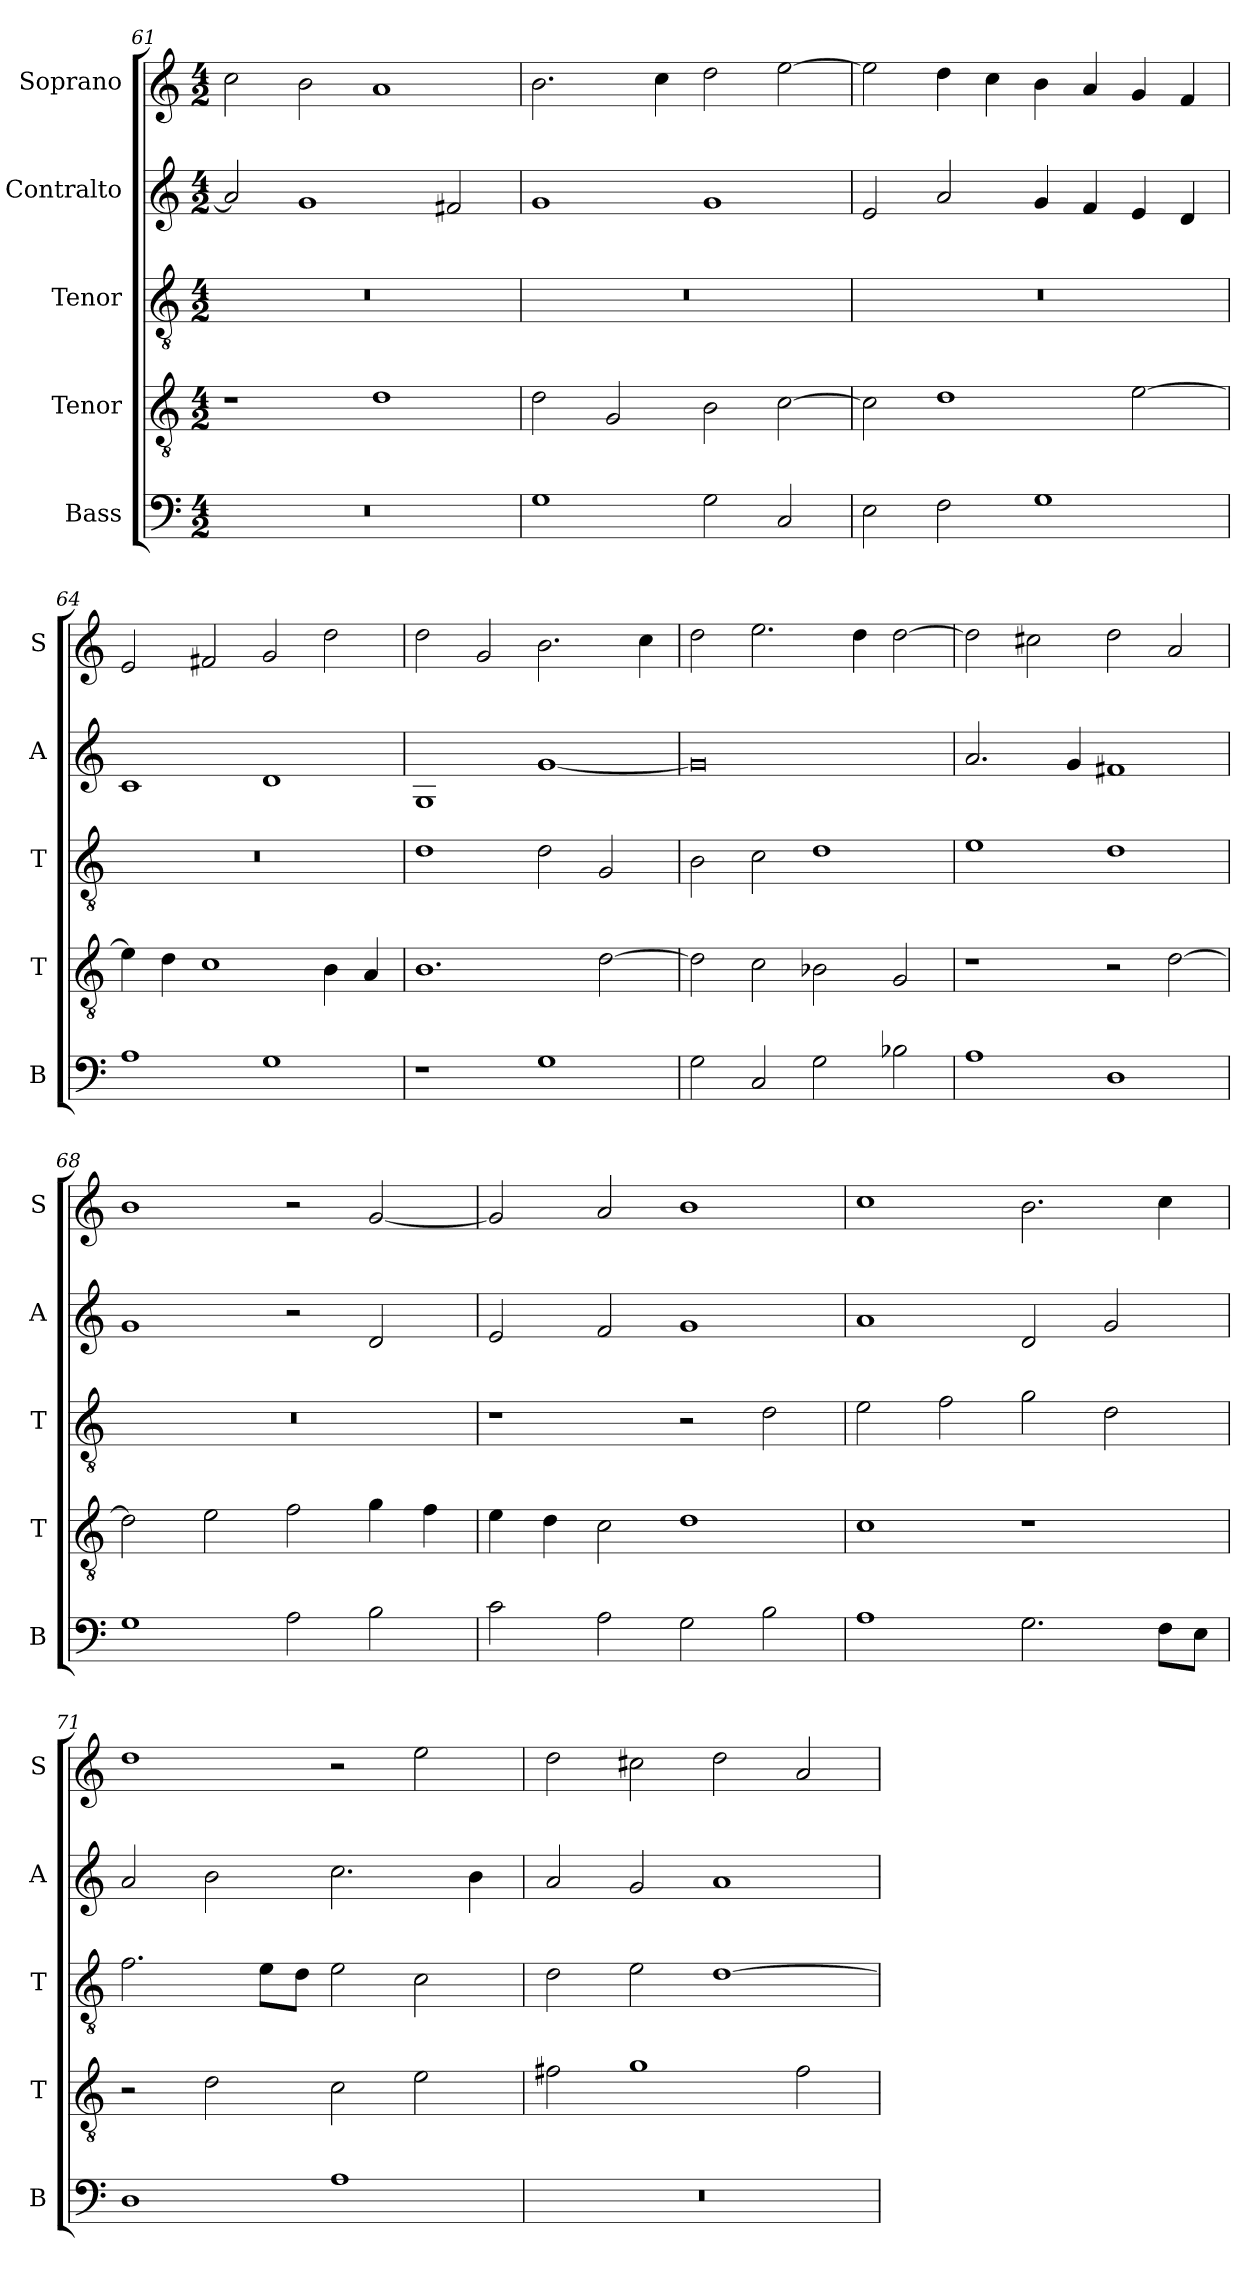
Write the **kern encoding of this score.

**kern	**kern	**kern	**kern	**kern
*part5	*part4	*part3	*part2	*part1
*staff5	*staff4	*staff3	*staff2	*staff1
*I"Bass	*I"Tenor	*I"Tenor	*I"Contralto	*I"Soprano
*I'B	*I'T	*I'T	*I'A	*I'S
*clefF4	*clefGv2	*clefGv2	*clefG2	*clefG2
*k[]	*k[]	*k[]	*k[]	*k[]
*G:mix	*G:mix	*G:mix	*G:mix	*G:mix
*M4/2	*M4/2	*M4/2	*M4/2	*M4/2
=61	=61	=61	=61	=61
0r	1r	0r	2a]	2cc
.	.	.	1g	2b
.	1d	.	.	1a
.	.	.	2f#X	.
=62	=62	=62	=62	=62
1G	2d	0r	1g	2.b
.	2G	.	.	.
.	.	.	.	4cc
2G	2B	.	1g	2dd
2C	[2c	.	.	[2ee
=63	=63	=63	=63	=63
2E	2c]	0r	2e	2ee]
2F	1d	.	2a	4dd
.	.	.	.	4cc
1G	.	.	4g	4b
.	.	.	4f	4a
.	[2e	.	4e	4g
.	.	.	4d	4f
=64	=64	=64	=64	=64
1A	4e]	0r	1c	2e
.	4d	.	.	.
.	1c	.	.	2f#X
1G	.	.	1d	2g
.	4B	.	.	2dd
.	4A	.	.	.
=65	=65	=65	=65	=65
1r	1.B	1d	1G	2dd
.	.	.	.	2g
1G	.	2d	[1g	2.b
.	[2d	2G	.	.
.	.	.	.	4cc
=66	=66	=66	=66	=66
2G	2d]	2B	0g]	2dd
2C	2c	2c	.	2.ee
2G	2B-X	1d	.	.
.	.	.	.	4dd
2B-X	2G	.	.	[2dd
=67	=67	=67	=67	=67
1A	1r	1e	2.a	2dd]
.	.	.	.	2cc#X
.	.	.	4g	.
1D	2r	1d	1f#X	2dd
.	[2d	.	.	2a
=68	=68	=68	=68	=68
1G	2d]	0r	1g	1b
.	2e	.	.	.
2A	2f	.	2r	2r
2B	4g	.	2d	[2g
.	4f	.	.	.
=69	=69	=69	=69	=69
2c	4e	1r	2e	2g]
.	4d	.	.	.
2A	2c	.	2f	2a
2G	1d	2r	1g	1b
2B	.	2d	.	.
=70	=70	=70	=70	=70
1A	1c	2e	1a	1cc
.	.	2f	.	.
2.G	1r	2g	2d	2.b
.	.	2d	2g	.
8F\L	.	.	.	4cc
8E\J	.	.	.	.
=71	=71	=71	=71	=71
1D	2r	2.f	2a	1dd
.	2d	.	2b	.
.	.	8e\L	.	.
.	.	8d\J	.	.
1A	2c	2e	2.cc	2r
.	2e	2c	.	2ee
.	.	.	4b	.
=72	=72	=72	=72	=72
0r	2f#X	2d	2a	2dd
.	1g	2e	2g	2cc#X
.	.	[1d	1a	2dd
.	2f#	.	.	2a
=	=	=	=	=
*-	*-	*-	*-	*-
